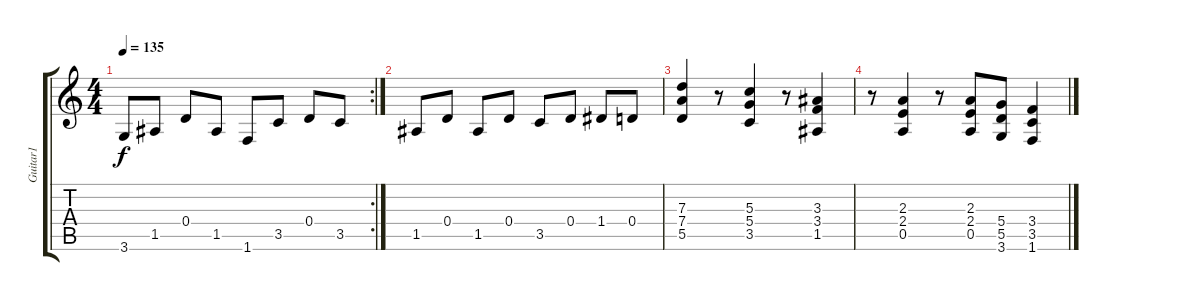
\track ("Guitar1" "Guitar1") {instrument acousticguitarnylon}
\staff {score tabs}
\tuning (E4 B3 G3 D3 A2 E2) {hide}
\rc 2
\ts (4 4)
\tempo 135
\clef g2
\ks c
3.6.8{dy f} 1.5.8 0.4.8 1.5.8 1.6.8 3.5.8 0.4.8 3.5.8 |
1.5.8 0.4.8 1.5.8 0.4.8 3.5.8 0.4.8 1.4.8 0.4.8 |
(7.3 7.4 5.5).4 r.8 (5.3 5.4 3.5).4 r.8 (3.3 3.4 1.5).4 |
r.8 (2.3 2.4 0.5).4 r.8 (2.3 2.4 0.5).8 (5.4 5.5 3.6).8 (3.4 3.5 1.6).4
